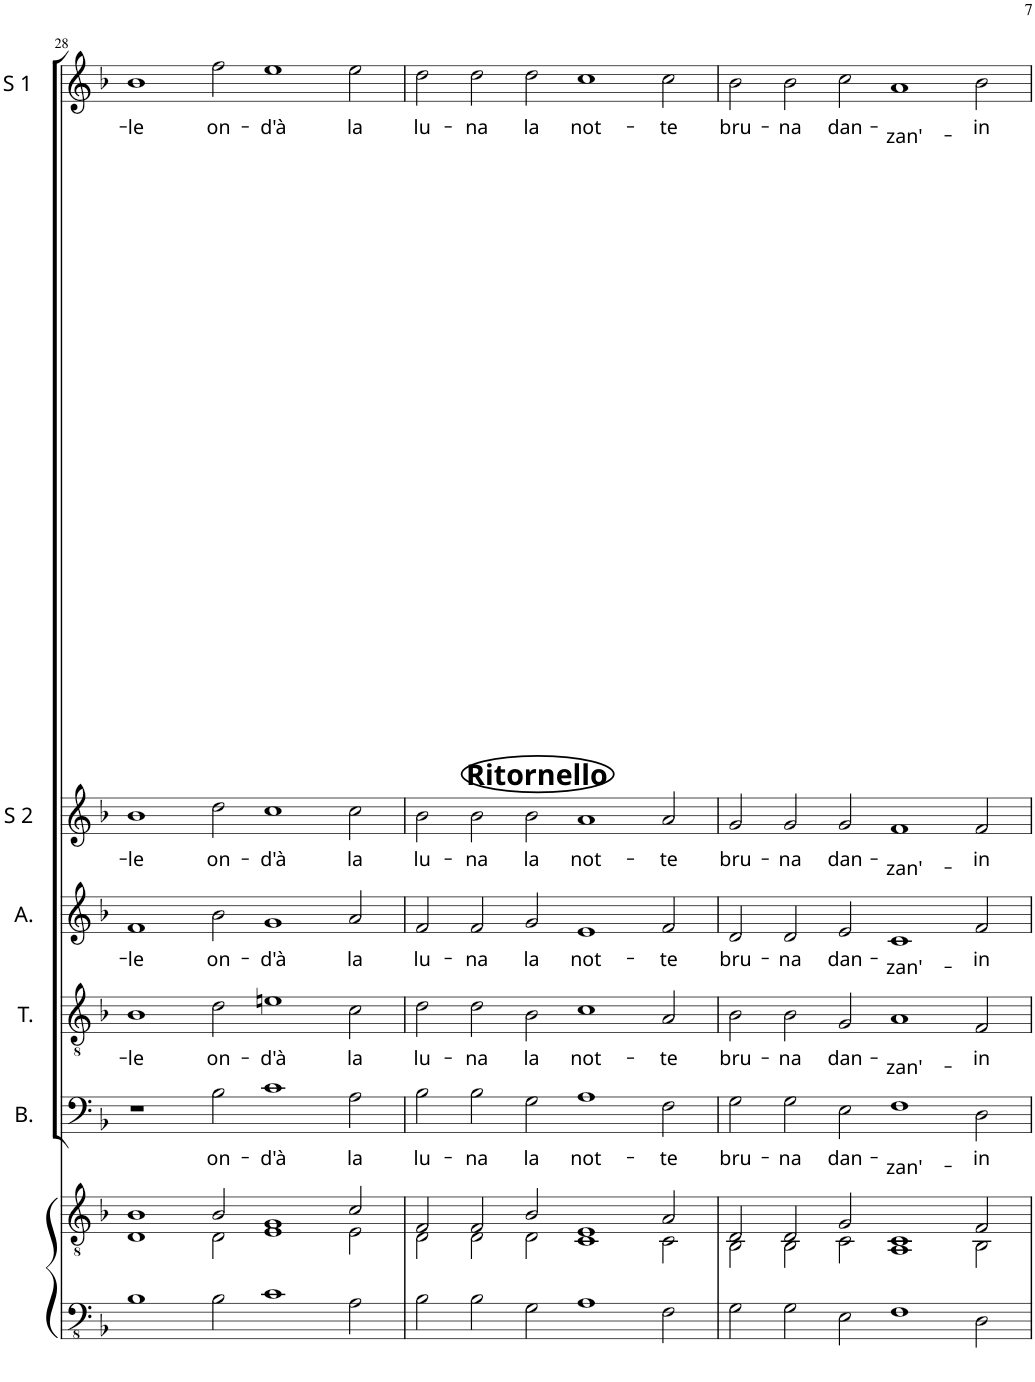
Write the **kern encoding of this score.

**kern	**kern	**kern	**text	**kern	**text	**kern	**text	**kern	**text	**kern	**text
*part6	*part6	*part5	*part5	*part4	*part4	*part3	*part3	*part2	*part2	*part1	*part1
*staff7	*staff6	*staff5	*staff5	*staff4	*staff4	*staff3	*staff3	*staff2	*staff2	*staff1	*staff1
*I"Piano	*	*I"B.	*	*I"T.	*	*I"A.	*	*I"S 2	*	*I"S 1	*
*I'Pno	*	*I'B.	*	*I'T.	*	*I'A.	*	*I'S 2	*	*I'S 1	*
!!LO:PB:g=z
*clefFv4	*clefGv2	*clefF4	*	*clefGv2	*	*clefG2	*	*clefG2	*	*clefG2	*
*k[b-]	*k[b-]	*k[b-]	*	*k[b-]	*	*k[b-]	*	*k[b-]	*	*k[b-]	*
*M6/2	*M6/2	*M6/2	*	*M6/2	*	*M6/2	*	*M6/2	*	*M6/2	*
=28	=28	=28	=28	=28	=28	=28	=28	=28	=28	=28	=28
*	*^	*	*	*	*	*	*	*	*	*	*
!	!	!	!	!	!	!	!	!	!	!	!LO:TX:b:B:t=Ritornello	!
!	!	!	!	!	!	!LO:LY:b	!	!LO:LY:b	!	!LO:LY:b	!	!LO:LY:b
1BB-	1B-	1D	1r	.	1B-	-le	1f	-le	1b-	-le	1b-	-le
!	!	!	!	!LO:LY:b	!	!LO:LY:b	!	!LO:LY:b	!	!LO:LY:b	!	!LO:LY:b
2BB-\	2B-/	2D\	2B-\	on-	2d\	on-	2b-\	on-	2dd\	on-	2ff\	on-
!	!	!	!	!LO:LY:b	!	!LO:LY:b	!	!LO:LY:b	!	!LO:LY:b	!	!LO:LY:b
1C	1G	1E	1c	-d'à	1en	-d'à	1g	-d'à	1cc	-d'à	1ee	-d'à
!	!	!	!	!LO:LY:b	!	!LO:LY:b	!	!LO:LY:b	!	!LO:LY:b	!	!LO:LY:b
2AA\	2c/	2E\	2A\	la	2c\	la	2a/	la	2cc\	la	2ee\	la
=29	=29	=29	=29	=29	=29	=29	=29	=29	=29	=29	=29	=29
!	!	!	!	!LO:LY:b	!	!LO:LY:b	!	!LO:LY:b	!	!LO:LY:b	!	!LO:LY:b
2BB-\	2F/	2D\	2B-\	lu-	2d\	lu-	2f/	lu-	2b-\	lu-	2dd\	lu-
!	!	!	!	!LO:LY:b	!	!LO:LY:b	!	!LO:LY:b	!	!LO:LY:b	!	!LO:LY:b
2BB-\	2F/	2D\	2B-\	-na	2d\	-na	2f/	-na	2b-\	-na	2dd\	-na
!	!	!	!	!LO:LY:b	!	!LO:LY:b	!	!LO:LY:b	!	!LO:LY:b	!	!LO:LY:b
2GG\	2B-/	2D\	2G\	la	2B-\	la	2g/	la	2b-\	la	2dd\	la
!	!	!	!	!LO:LY:b	!	!LO:LY:b	!	!LO:LY:b	!	!LO:LY:b	!	!LO:LY:b
1AA	1E	1C	1A	not-	1c	not-	1e	not-	1a	not-	1cc	not-
!	!	!	!	!LO:LY:b	!	!LO:LY:b	!	!LO:LY:b	!	!LO:LY:b	!	!LO:LY:b
2FF\	2A/	2C\	2F\	-te	2A/	-te	2f/	-te	2a/	-te	2cc\	-te
=30	=30	=30	=30	=30	=30	=30	=30	=30	=30	=30	=30	=30
!	!	!	!	!LO:LY:b	!	!LO:LY:b	!	!LO:LY:b	!	!LO:LY:b	!	!LO:LY:b
2GG\	2D/	2BB-\	2G\	bru-	2B-\	bru-	2d/	bru-	2g/	bru-	2b-\	bru-
!	!	!	!	!LO:LY:b	!	!LO:LY:b	!	!LO:LY:b	!	!LO:LY:b	!	!LO:LY:b
2GG\	2D/	2BB-\	2G\	-na	2B-\	-na	2d/	-na	2g/	-na	2b-\	-na
!	!	!	!	!LO:LY:b	!	!LO:LY:b	!	!LO:LY:b	!	!LO:LY:b	!	!LO:LY:b
2EE\	2G/	2C\	2E\	dan-	2G/	dan-	2e/	dan-	2g/	dan-	2cc\	dan-
!	!	!	!	!LO:LY:b	!	!LO:LY:b	!	!LO:LY:b	!	!LO:LY:b	!	!LO:LY:b
1FF	1C	1AA	1F	-zan'-	1A	-zan'-	1c	-zan'-	1f	-zan'-	1a	-zan'-
!	!	!	!	!LO:LY:b	!	!LO:LY:b	!	!LO:LY:b	!	!LO:LY:b	!	!LO:LY:b
2DD\	2F/	2BB-\	2D\	-in	2F/	-in	2f/	-in	2f/	-in	2b-\	-in
*	*v	*v	*	*	*	*	*	*	*	*	*	*
=	=	=	=	=	=	=	=	=	=	=	=
*-	*-	*-	*-	*-	*-	*-	*-	*-	*-	*-	*-
